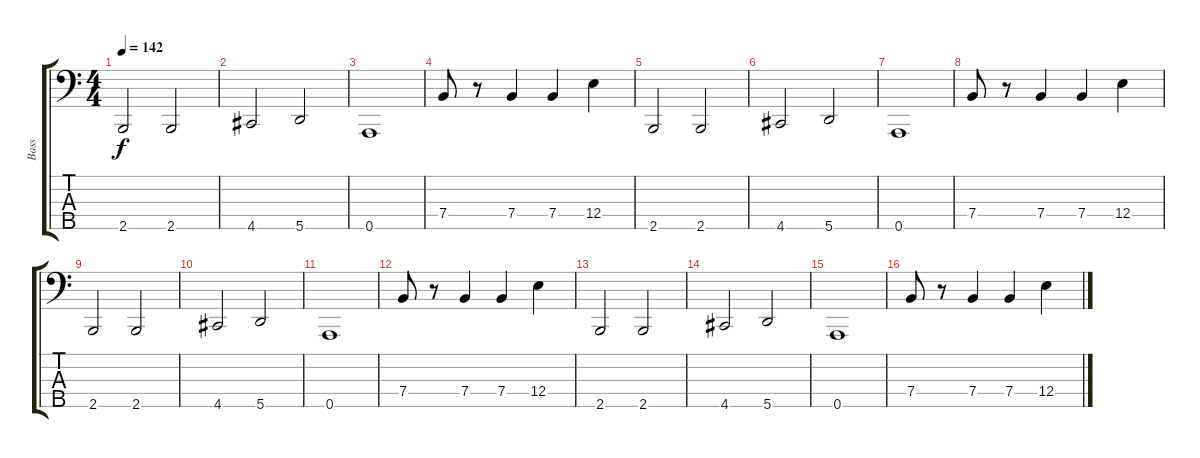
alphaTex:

\track ("Bass" "Bass") {instrument electricbasspick}
\staff {score tabs}
\tuning (G2 D2 A1 E1 A0) {hide}
\ts (4 4)
\tempo 142
\clef f4
\ks c
2.5.2{dy f} 2.5.2 |
4.5.2 5.5.2 |
0.5.1 |
7.4.8 r.8 7.4.4 7.4.4 12.4.4 |
2.5.2 2.5.2 |
4.5.2 5.5.2 |
0.5.1 |
7.4.8 r.8 7.4.4 7.4.4 12.4.4 |
2.5.2 2.5.2 |
4.5.2 5.5.2 |
0.5.1 |
7.4.8 r.8 7.4.4 7.4.4 12.4.4 |
2.5.2 2.5.2 |
4.5.2 5.5.2 |
0.5.1 |
7.4.8 r.8 7.4.4 7.4.4 12.4.4
